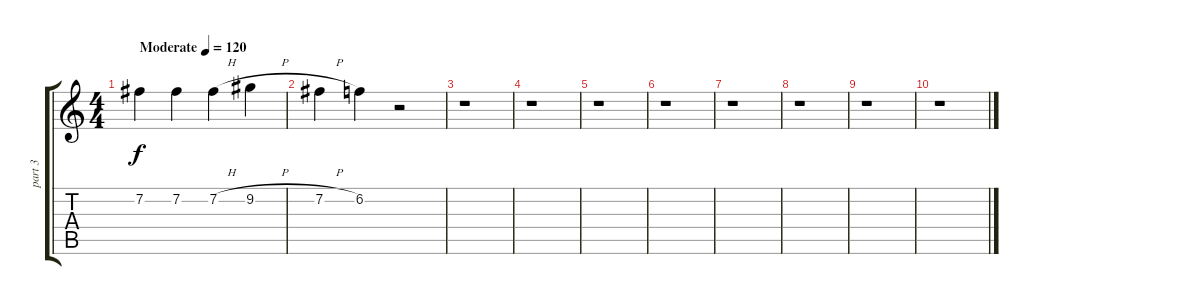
\track ("part 3" "part 3") {instrument distortionguitar}
\staff {score tabs}
\tuning (E4 B3 G3 D3 A2 E2) {hide}
\ts (4 4)
\tempo (120 "Moderate")
\clef g2
\ks c
7.2.4{dy f instrument distortionguitar} 7.2.4 7.2{h}.4 9.2{h}.4 |
7.2{h}.4 6.2.4 r.2 |
r.1 |
r.1 |
r.1 |
r.1 |
r.1 |
r.1 |
r.1 |
r.1
